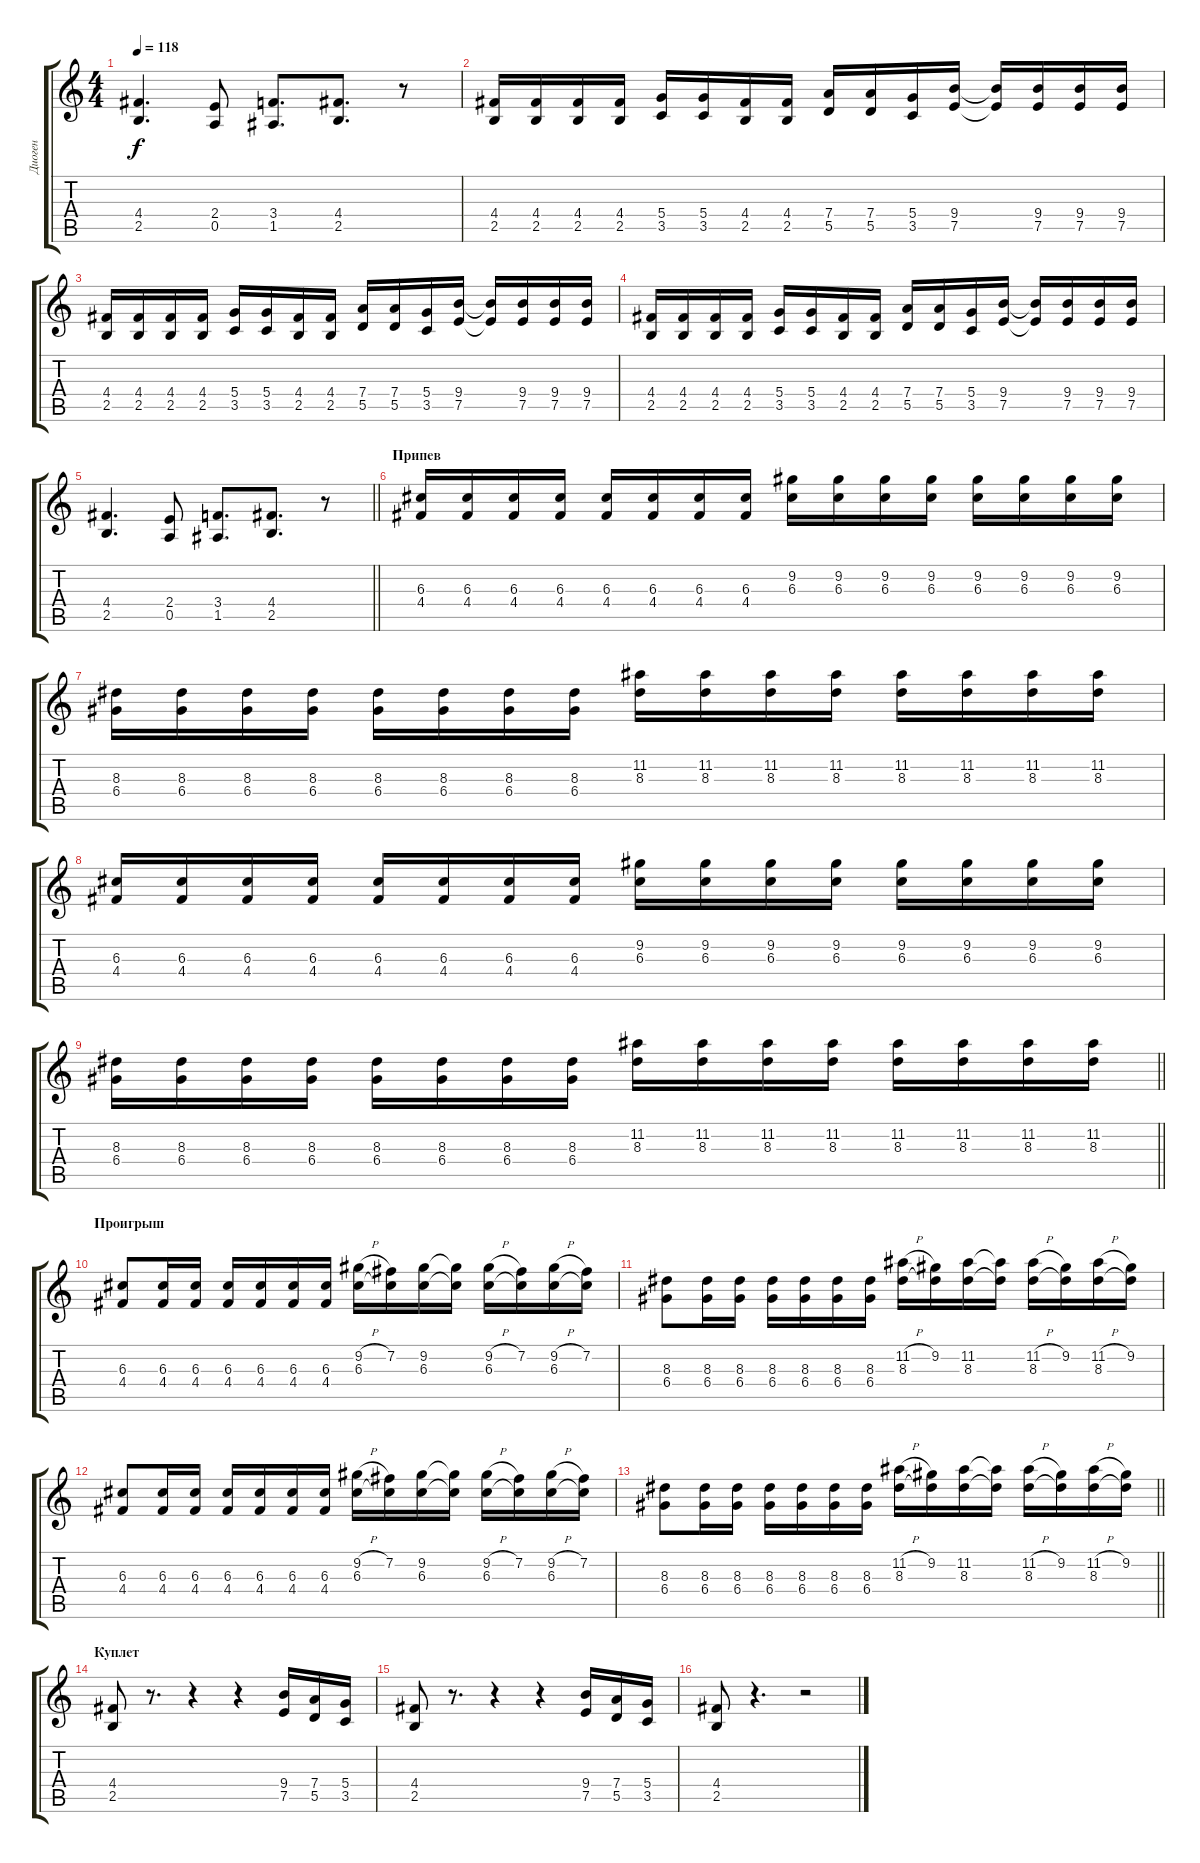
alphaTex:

\track ("Диоген" "Диоген") {instrument distortionguitar}
\staff {score tabs}
\tuning (E4 B3 G3 D3 A2 E2) {hide}
\ts (4 4)
\tempo 118
\clef g2
\ks c
(4.4 2.5).4{d dy f} (2.4 0.5).8 (3.4 1.5).8{d} (4.4 2.5).8{d} r.8 |
(4.4 2.5).16 (4.4 2.5).16 (4.4 2.5).16 (4.4 2.5).16 (5.4 3.5).16 (5.4 3.5).16 (4.4 2.5).16 (4.4 2.5).16 (7.4 5.5).16 (7.4 5.5).16 (5.4 3.5).16 (9.4 7.5).16 (9.4{t} 7.5{t}).16 (9.4 7.5).16 (9.4 7.5).16 (9.4 7.5).16 |
(4.4 2.5).16 (4.4 2.5).16 (4.4 2.5).16 (4.4 2.5).16 (5.4 3.5).16 (5.4 3.5).16 (4.4 2.5).16 (4.4 2.5).16 (7.4 5.5).16 (7.4 5.5).16 (5.4 3.5).16 (9.4 7.5).16 (9.4{t} 7.5{t}).16 (9.4 7.5).16 (9.4 7.5).16 (9.4 7.5).16 |
(4.4 2.5).16 (4.4 2.5).16 (4.4 2.5).16 (4.4 2.5).16 (5.4 3.5).16 (5.4 3.5).16 (4.4 2.5).16 (4.4 2.5).16 (7.4 5.5).16 (7.4 5.5).16 (5.4 3.5).16 (9.4 7.5).16 (9.4{t} 7.5{t}).16 (9.4 7.5).16 (9.4 7.5).16 (9.4 7.5).16 |
\barLineRight lightlight
(4.4 2.5).4{d} (2.4 0.5).8 (3.4 1.5).8{d} (4.4 2.5).8{d} r.8 |
\section ("" "Припев")
(6.3 4.4).16 (6.3 4.4).16 (6.3 4.4).16 (6.3 4.4).16 (6.3 4.4).16 (6.3 4.4).16 (6.3 4.4).16 (6.3 4.4).16 (9.2 6.3).16 (9.2 6.3).16 (9.2 6.3).16 (9.2 6.3).16 (9.2 6.3).16 (9.2 6.3).16 (9.2 6.3).16 (9.2 6.3).16 |
(8.3 6.4).16 (8.3 6.4).16 (8.3 6.4).16 (8.3 6.4).16 (8.3 6.4).16 (8.3 6.4).16 (8.3 6.4).16 (8.3 6.4).16 (11.2 8.3).16 (11.2 8.3).16 (11.2 8.3).16 (11.2 8.3).16 (11.2 8.3).16 (11.2 8.3).16 (11.2 8.3).16 (11.2 8.3).16 |
(6.3 4.4).16 (6.3 4.4).16 (6.3 4.4).16 (6.3 4.4).16 (6.3 4.4).16 (6.3 4.4).16 (6.3 4.4).16 (6.3 4.4).16 (9.2 6.3).16 (9.2 6.3).16 (9.2 6.3).16 (9.2 6.3).16 (9.2 6.3).16 (9.2 6.3).16 (9.2 6.3).16 (9.2 6.3).16 |
\barLineRight lightlight
(8.3 6.4).16 (8.3 6.4).16 (8.3 6.4).16 (8.3 6.4).16 (8.3 6.4).16 (8.3 6.4).16 (8.3 6.4).16 (8.3 6.4).16 (11.2 8.3).16 (11.2 8.3).16 (11.2 8.3).16 (11.2 8.3).16 (11.2 8.3).16 (11.2 8.3).16 (11.2 8.3).16 (11.2 8.3).16 |
\section ("" "Проигрыш")
(6.3 4.4).8 (6.3 4.4).16 (6.3 4.4).16 (6.3 4.4).16 (6.3 4.4).16 (6.3 4.4).16 (6.3 4.4).16 (9.2{h} 6.3).16 (7.2 6.3{t}).16 (9.2 6.3).16 (9.2{t} 6.3{t}).16 (9.2{h} 6.3).16 (7.2 6.3{t}).16 (9.2{h} 6.3).16 (7.2 6.3{t}).16 |
(8.3 6.4).8 (8.3 6.4).16 (8.3 6.4).16 (8.3 6.4).16 (8.3 6.4).16 (8.3 6.4).16 (8.3 6.4).16 (11.2{h} 8.3).16 (9.2 8.3{t}).16 (11.2 8.3).16 (11.2{t} 8.3{t}).16 (11.2{h} 8.3).16 (9.2 8.3{t}).16 (11.2{h} 8.3).16 (9.2 8.3{t}).16 |
(6.3 4.4).8 (6.3 4.4).16 (6.3 4.4).16 (6.3 4.4).16 (6.3 4.4).16 (6.3 4.4).16 (6.3 4.4).16 (9.2{h} 6.3).16 (7.2 6.3{t}).16 (9.2 6.3).16 (9.2{t} 6.3{t}).16 (9.2{h} 6.3).16 (7.2 6.3{t}).16 (9.2{h} 6.3).16 (7.2 6.3{t}).16 |
\barLineRight lightlight
(8.3 6.4).8 (8.3 6.4).16 (8.3 6.4).16 (8.3 6.4).16 (8.3 6.4).16 (8.3 6.4).16 (8.3 6.4).16 (11.2{h} 8.3).16 (9.2 8.3{t}).16 (11.2 8.3).16 (11.2{t} 8.3{t}).16 (11.2{h} 8.3).16 (9.2 8.3{t}).16 (11.2{h} 8.3).16 (9.2 8.3{t}).16 |
\section ("" "Куплет")
(4.4 2.5).8 r.8{d} r.4 r.4 (9.4 7.5).16 (7.4 5.5).16 (5.4 3.5).16 |
(4.4 2.5).8 r.8{d} r.4 r.4 (9.4 7.5).16 (7.4 5.5).16 (5.4 3.5).16 |
(4.4 2.5).8 r.4{d} r.2
